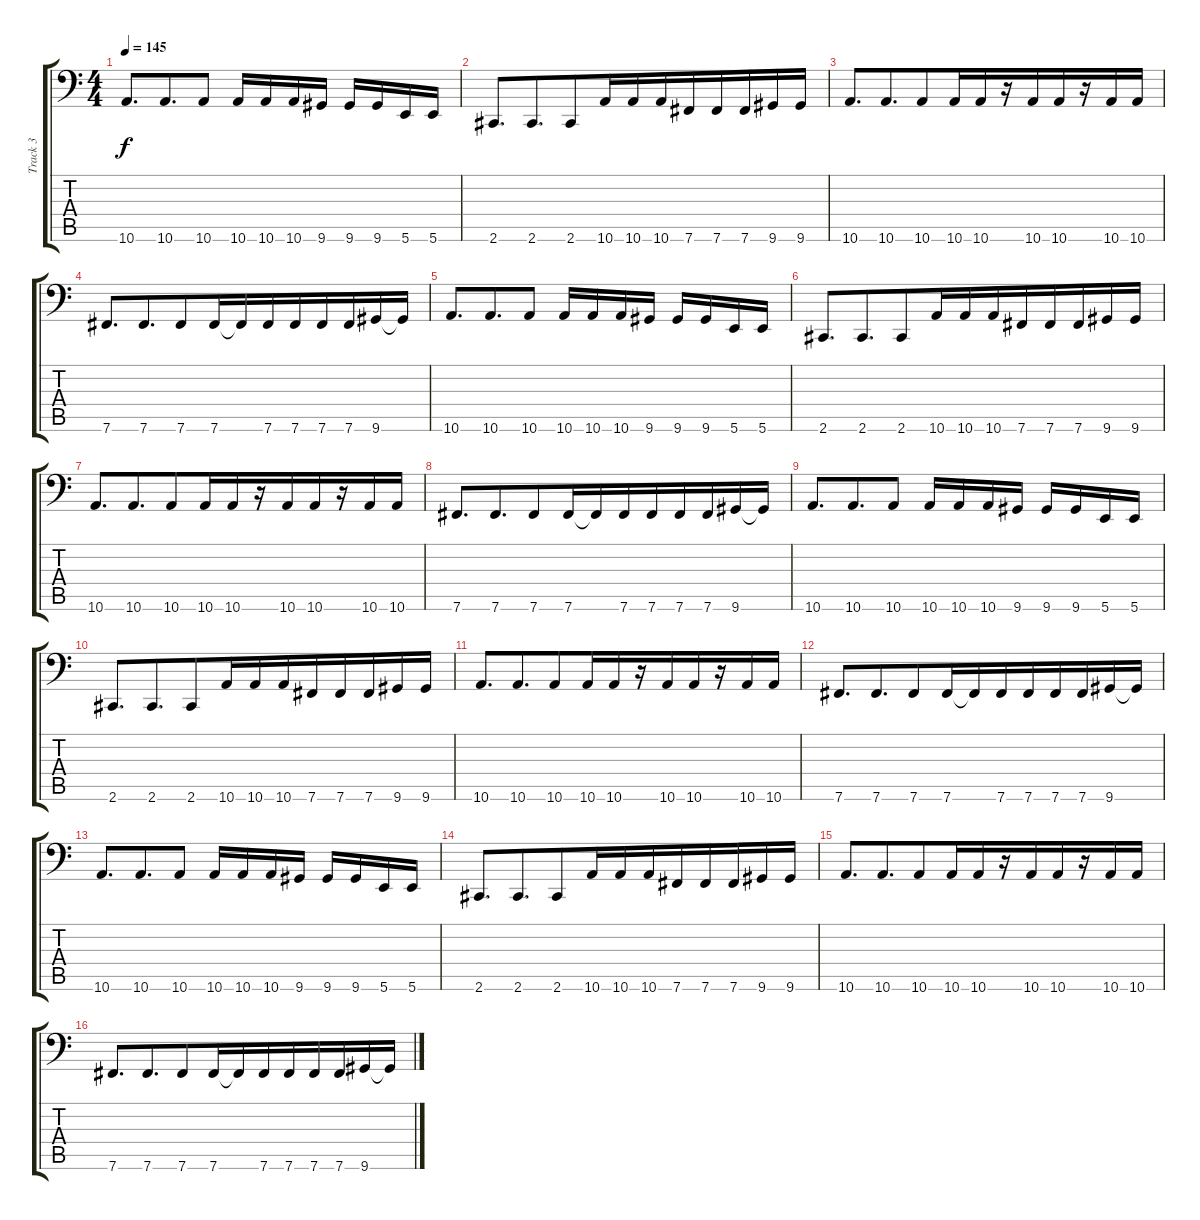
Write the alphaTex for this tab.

\track ("Track 3" "Track 3") {instrument electricbassfinger}
\staff {score tabs}
\tuning (Db3 Ab2 E2 B1 Gb1 B0) {hide}
\ts (4 4)
\tempo 145
\clef f4
\ks c
10.6.8{d dy f beam merge} 10.6.8{d beam merge} 10.6.8 10.6.16{beam merge} 10.6.16 10.6.16 9.6.16 9.6.16{beam merge} 9.6.16{beam merge} 5.6.16{beam merge} 5.6.16 |
2.6.8{d beam merge} 2.6.8{d beam merge} 2.6.8{beam merge} 10.6.16{beam merge} 10.6.16{beam merge} 10.6.16{beam merge} 7.6.16{beam merge} 7.6.16{beam merge} 7.6.16 9.6.16 9.6.16 |
10.6.8{d beam merge} 10.6.8{d beam merge} 10.6.8{beam merge} 10.6.16{beam merge} 10.6.16 r.16{beam merge} 10.6.16{beam merge} 10.6.16{beam merge} r.16{beam merge} 10.6.16{beam merge} 10.6.16 |
7.6.8{d beam merge} 7.6.8{d beam merge} 7.6.8{beam merge} 7.6.16{beam merge} 7.6{t}.16 7.6.16{beam merge} 7.6.16{beam merge} 7.6.16{beam merge} 7.6.16{beam merge} 9.6.16{beam merge} 9.6{t}.16 |
10.6.8{d beam merge} 10.6.8{d beam merge} 10.6.8 10.6.16{beam merge} 10.6.16 10.6.16 9.6.16 9.6.16{beam merge} 9.6.16{beam merge} 5.6.16{beam merge} 5.6.16 |
2.6.8{d beam merge} 2.6.8{d beam merge} 2.6.8{beam merge} 10.6.16{beam merge} 10.6.16{beam merge} 10.6.16{beam merge} 7.6.16{beam merge} 7.6.16{beam merge} 7.6.16 9.6.16 9.6.16 |
10.6.8{d beam merge} 10.6.8{d beam merge} 10.6.8{beam merge} 10.6.16{beam merge} 10.6.16 r.16{beam merge} 10.6.16{beam merge} 10.6.16{beam merge} r.16{beam merge} 10.6.16{beam merge} 10.6.16 |
7.6.8{d beam merge} 7.6.8{d beam merge} 7.6.8{beam merge} 7.6.16{beam merge} 7.6{t}.16 7.6.16{beam merge} 7.6.16{beam merge} 7.6.16{beam merge} 7.6.16{beam merge} 9.6.16{beam merge} 9.6{t}.16 |
10.6.8{d beam merge} 10.6.8{d beam merge} 10.6.8 10.6.16{beam merge} 10.6.16 10.6.16 9.6.16 9.6.16{beam merge} 9.6.16{beam merge} 5.6.16{beam merge} 5.6.16 |
2.6.8{d beam merge} 2.6.8{d beam merge} 2.6.8{beam merge} 10.6.16{beam merge} 10.6.16{beam merge} 10.6.16{beam merge} 7.6.16{beam merge} 7.6.16{beam merge} 7.6.16 9.6.16 9.6.16 |
10.6.8{d beam merge} 10.6.8{d beam merge} 10.6.8{beam merge} 10.6.16{beam merge} 10.6.16 r.16{beam merge} 10.6.16{beam merge} 10.6.16{beam merge} r.16{beam merge} 10.6.16{beam merge} 10.6.16 |
7.6.8{d beam merge} 7.6.8{d beam merge} 7.6.8{beam merge} 7.6.16{beam merge} 7.6{t}.16 7.6.16{beam merge} 7.6.16{beam merge} 7.6.16{beam merge} 7.6.16{beam merge} 9.6.16{beam merge} 9.6{t}.16 |
10.6.8{d beam merge} 10.6.8{d beam merge} 10.6.8 10.6.16{beam merge} 10.6.16 10.6.16 9.6.16 9.6.16{beam merge} 9.6.16{beam merge} 5.6.16{beam merge} 5.6.16 |
2.6.8{d beam merge} 2.6.8{d beam merge} 2.6.8{beam merge} 10.6.16{beam merge} 10.6.16{beam merge} 10.6.16{beam merge} 7.6.16{beam merge} 7.6.16{beam merge} 7.6.16 9.6.16 9.6.16 |
10.6.8{d beam merge} 10.6.8{d beam merge} 10.6.8{beam merge} 10.6.16{beam merge} 10.6.16 r.16{beam merge} 10.6.16{beam merge} 10.6.16{beam merge} r.16{beam merge} 10.6.16{beam merge} 10.6.16 |
7.6.8{d beam merge} 7.6.8{d beam merge} 7.6.8{beam merge} 7.6.16{beam merge} 7.6{t}.16 7.6.16{beam merge} 7.6.16{beam merge} 7.6.16{beam merge} 7.6.16{beam merge} 9.6.16{beam merge} 9.6{t}.16
